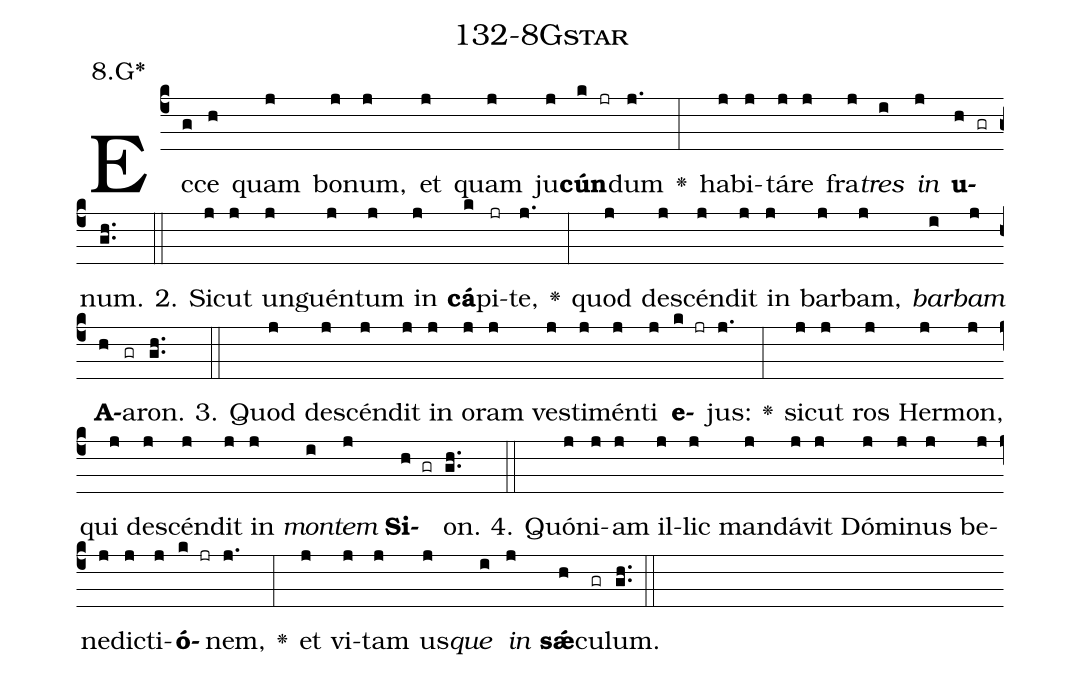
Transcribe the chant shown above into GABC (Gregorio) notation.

name: 132-8Gstar;
annotation: 8.G*;
%%
(c4)Ec(g)ce(h) quam(j) bo(j)num,(j) et(j) quam(j) ju(j)<b>cún</b>(k jr)dum(j.) <v>\greheightstar</v>(:) ha(j)bi(j)tá(j)re(j) fra(j)<i>tres</i>(i) <i>in</i>(j) <b>u</b>(h gr)num.(gh..) (::)
2. Sic(j)ut(j) un(j)guén(j)tum(j) in(j) <b>cá</b>(k)pi(jr)te,(j.) <v>\greheightstar</v>(:) quod(j) de(j)scén(j)dit(j) in(j) bar(j)bam,(j) <i>bar</i>(i)<i>bam</i>(j) <b>A</b>(h)a(gr)ron.(gh..) (::)
3. Quod(j) de(j)scén(j)dit(j) in(j) o(j)ram(j) ves(j)ti(j)mén(j)ti(j) <b>e</b>(k jr)jus:(j.) <v>\greheightstar</v>(:) sic(j)ut(j) ros(j) Her(j)mon,(j) qui(j) de(j)scén(j)dit(j) in(j) <i>mon</i>(i)<i>tem</i>(j) <b>Si</b>(h gr)on.(gh..) (::)
4. Quón(j)i(j)am(j) il(j)lic(j) man(j)dá(j)vit(j) Dó(j)mi(j)nus(j) be(j)ne(j)dic(j)ti(j)<b>ó</b>(k jr)nem,(j.) <v>\greheightstar</v>(:) et(j) vi(j)tam(j) us(j)<i>que</i>(i) <i>in</i>(j) <b>sǽ</b>(h)cu(gr)lum.(gh..) (::)
